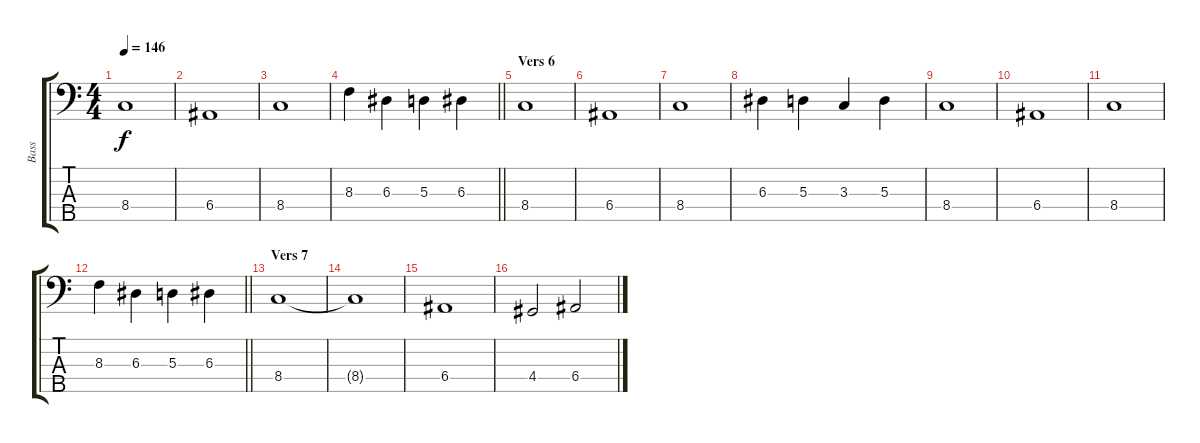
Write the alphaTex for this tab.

\track ("Bass" "Bass") {instrument electricbasspick}
\staff {score tabs}
\tuning (G2 D2 A1 E1 B0) {hide}
\ts (4 4)
\tempo 146
\clef f4
\ks c
8.4.1{dy f} |
6.4.1 |
8.4.1 |
\barLineRight lightlight
8.3.4 6.3.4 5.3.4 6.3.4 |
\section ("" "Vers 6")
8.4.1 |
6.4.1 |
8.4.1 |
6.3.4 5.3.4 3.3.4 5.3.4 |
8.4.1 |
6.4.1 |
8.4.1 |
\barLineRight lightlight
8.3.4 6.3.4 5.3.4 6.3.4 |
\section ("" "Vers 7")
8.4.1 |
8.4{t}.1 |
6.4.1 |
4.4.2 6.4.2
